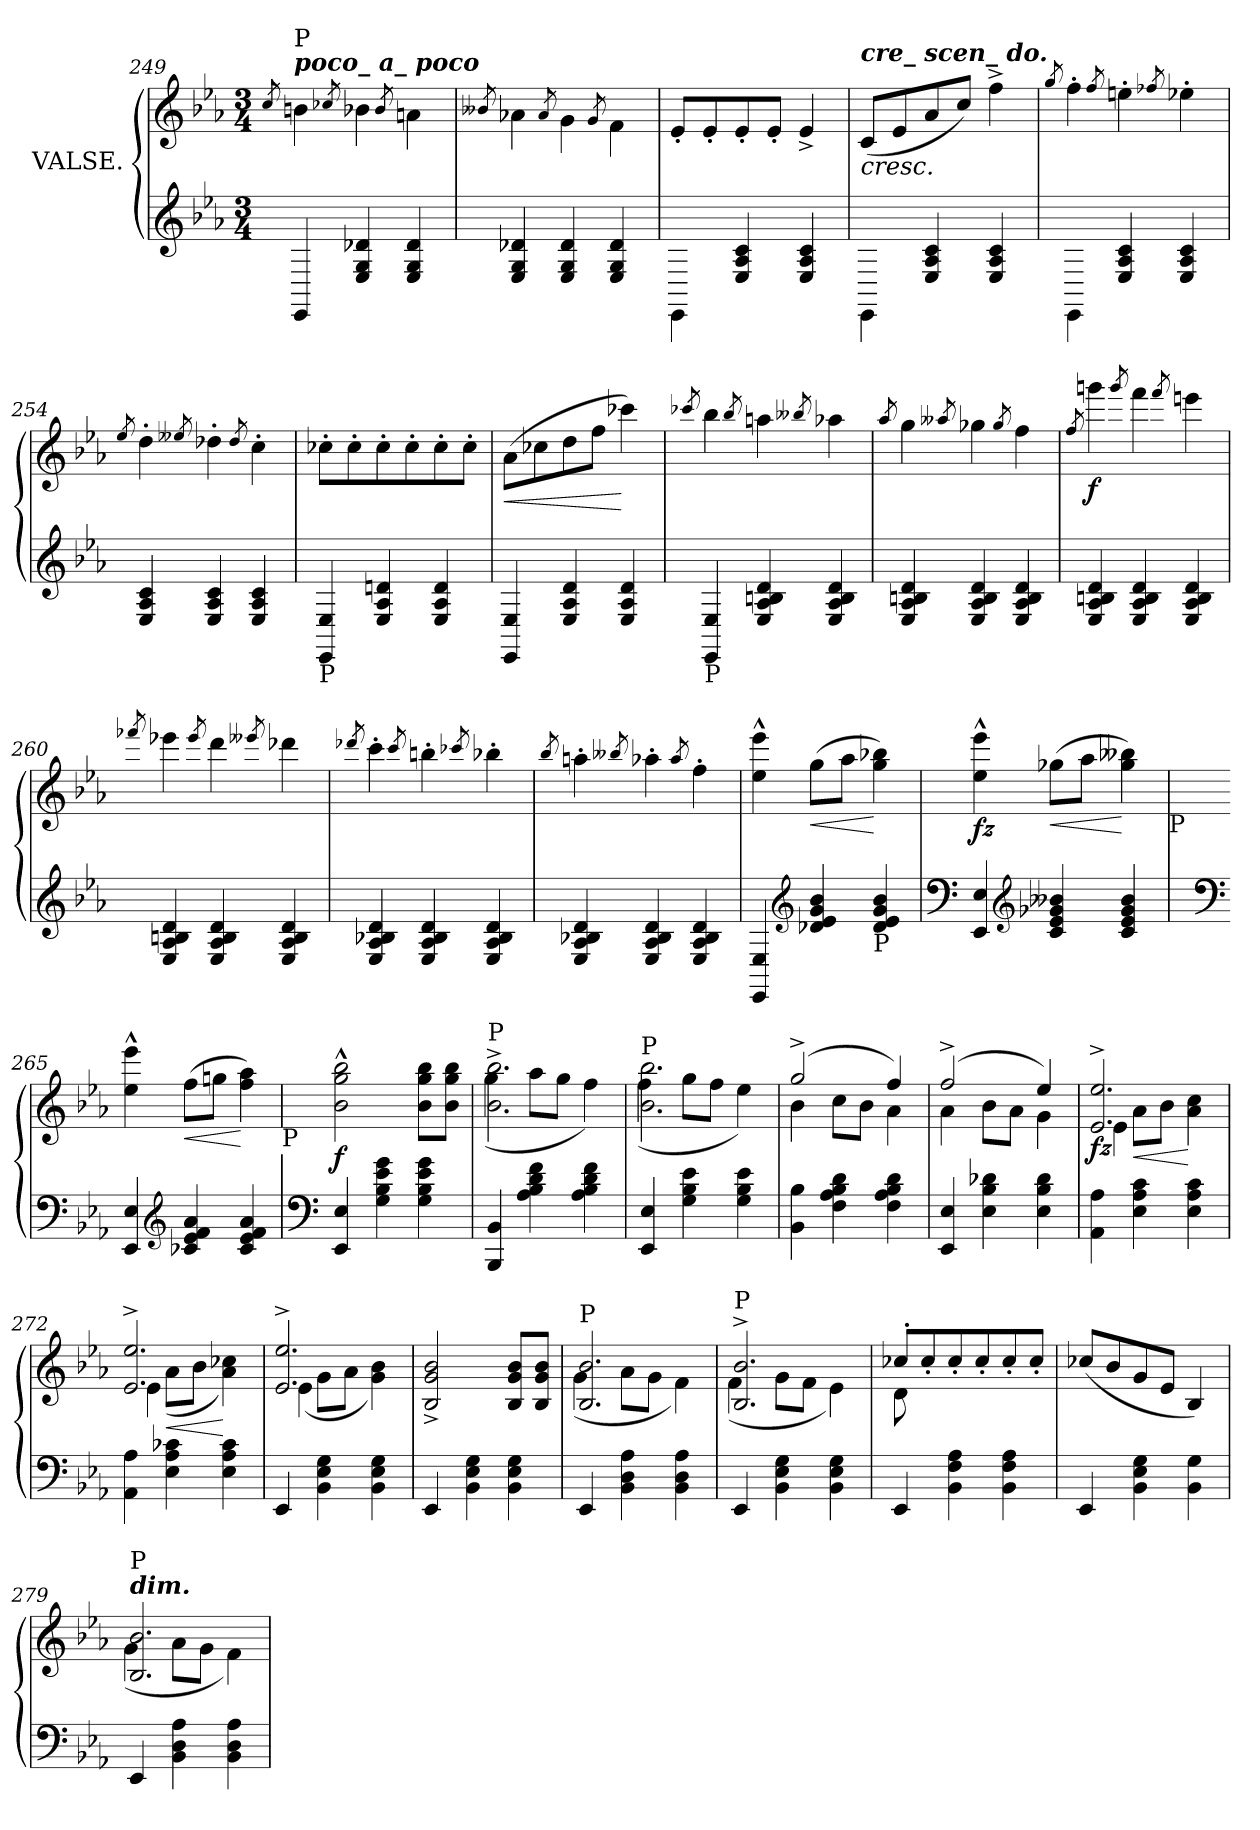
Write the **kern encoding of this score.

**kern	**kern	**dynam
*part1	*part1	*part1
*staff2	*staff1	*staff1/2
*I"VALSE.	*	*
*clefG2	*clefG2	*
*k[b-e-a-]	*k[b-e-a-]	*
*M3/4	*M3/4	*
=249	=249	=249
.	8qcc/	.
!	!LO:TX:a:Bi:t=poco_ a_ poco	!
!	!LO:TX:a:t=P	!
4EE-/	4bn\	.
.	8qcc-X/	.
4E-/ 4G/ 4d-X/	4b-X\	.
.	8qb-/	.
4E-/ 4G/ 4d-/	4an\	.
=250	=250	=250
.	8qb--X/	.
4E-/ 4G/ 4d-X/	4a-X\	.
.	8qa-/	.
4E-/ 4G/ 4d-/	4g\	.
.	8qg/	.
4E-/ 4G/ 4d-/	4f\	.
=251	=251	=251
4EE-\	8e-'/L	.
.	8e-'/	.
4E-/ 4A-/ 4c/	8e-'/	.
.	8e-'/J	.
4E-/ 4A-/ 4c/	4e-^/	.
!!LO:PB:g=z
=252	=252	=252
!	!LO:TX:a:Bi:t=cre_ scen_ do.	!
!	!	!LO:HP:b
4EE-\	(<8c/L	<
.	8e-/	.
4E-/ 4A-/ 4c/	8a-/	.
.	8cc/J)	.
4E-/ 4A-/ 4c/	4ff^\	.
=253	=253	=253
.	8qgg/	.
4EE-\	4ff'\	.
.	8qff/	.
4E-/ 4A-/ 4c/	4een'\	.
.	8qff-X/	.
4E-/ 4A-/ 4c/	4ee-X'\	.
=254	=254	=254
.	8qee-/	.
4E-/ 4A-/ 4c/	4dd'\	.
.	8qee--X/	.
4E-/ 4A-/ 4c/	4dd-X'\	.
.	8qdd-/	.
4E-/ 4A-/ 4c/	4cc'\	.
=255	=255	=255
!LO:TX:b:t=P	!	!
4EE-/ 4E-/	8cc-X'\L	.
.	8cc-'\	.
4E-/ 4A-/ 4dn/	8cc-'\	.
.	8cc-'\	.
4E-/ 4A-/ 4d/	8cc-'\	.
.	8cc-'\J	.
=256	=256	=256
!	!	!LO:HP:b
4EE-/ 4E-/	(>8a-\L	<
.	8cc-X\	.
4E-/ 4A-/ 4d/	8dd\	.
.	8ff\J	.
4E-/ 4A-/ 4d/	4ccc-X\)	[
=257	=257	=257
.	8qccc-X/	.
!LO:TX:b:t=P	!	!
4EE-/ 4E-/	4bb-\	.
.	8qbb-/	.
4E-/ 4A-/ 4Bn/ 4d/	4aan\	.
.	8qbb--X/	.
4E-/ 4A-/ 4B/ 4d/	4aa-X\	.
!!LO:LB:g=z
=258	=258	=258
.	8qaa-/	.
4E-/ 4A-/ 4Bn/ 4d/	4gg\	.
.	8qaa--X/	.
4E-/ 4A-/ 4B/ 4d/	4gg-X\	.
.	8qgg-/	.
4E-/ 4A-/ 4B/ 4d/	4ff\	[
=259	=259	=259
.	8qff/	.
!	!	!LO:DY:b
4E-/ 4A-/ 4Bn/ 4d/	4gggn\	f
.	8qggg/	.
4E-/ 4A-/ 4B/ 4d/	4fff\	.
.	8qfff/	.
4E-/ 4A-/ 4B/ 4d/	4eeen\	.
=260	=260	=260
.	8qfff-X/	.
4E-/ 4A-/ 4Bn/ 4d/	4eee-X\	.
.	8qeee-/	.
4E-/ 4A-/ 4B/ 4d/	4ddd\	.
.	8qeee--X/	.
4E-/ 4A-/ 4B/ 4d/	4ddd-X\	.
=261	=261	=261
.	8qddd-X/	.
4E-/ 4A-/ 4B-X/ 4d/	4ccc'\	.
.	8qccc/	.
4E-/ 4A-/ 4B-/ 4d/	4bbn'\	.
.	8qccc-X/	.
4E-/ 4A-/ 4B-/ 4d/	4bb-X'\	.
!!LO:LB:g=z
=262	=262	=262
.	8qbb-/	.
4E-/ 4A-/ 4B-X/ 4d/	4aan'\	.
.	8qbb--X/	.
4E-/ 4A-/ 4B-/ 4d/	4aa-X'\	.
.	8qaa-/	.
4E-/ 4A-/ 4B-/ 4d/	4ff'\	.
=263	=263	=263
4EE-/ 4E-/	4ee-\^^ 4eee-\^^	.
*clefG2	*	*
!	!	!LO:HP:b
4d-X/ 4e-/ 4g/ 4b-/	(>8gg\L	<
.	8aa-\J	.
!LO:TX:b:t=P	!	!
4d-/ 4e-/ 4g/ 4b-/	4gg\ 4bb-X\)	[
=264	=264	=264
*clefF4	*	*
!	!	!LO:DY:b
4EE-/ 4E-/	4ee-\^^ 4eee-\^^	fz
*clefG2	*	*
!	!	!LO:HP:b
4c/ 4e-/ 4g-X/ 4b--X/	(>8gg-X\L	<
.	8aa-\J	.
4c/ 4e-/ 4g-/ 4b--/	4gg-\ 4bb--X\)	[
!	!LO:TX:b:t=P	!
=265	=265	=265
*clefF4	*	*
4EE-/ 4E-/	4ee-\^^ 4eee-\^^	.
*clefG2	*	*
!	!	!LO:HP:b
4c-X/ 4e-/ 4f/ 4a-/	(>8ff\L	<
.	8ggn\J	.
4c-/ 4e-/ 4f/ 4a-/	4ff\ 4aa-\)	[
!	!LO:TX:b:t=P	!
=266	=266	=266
*clefF4	*	*
!	!	!LO:DY:b
4EE-/ 4E-/	2b-\^^ 2gg\^^ 2bb-\^^	f
4G\ 4B-\ 4e-\ 4g\	.	.
4G\ 4B-\ 4e-\ 4g\	8b-\ 8gg\ 8bb-\L	.
.	8b-\ 8gg\ 8bb-\J	.
!!LO:LB:g=z
=267	=267	=267
*	*^	*
!	!LO:TX:a:t=P	!	!
4BBB-/ 4BB-/	2.b-\^ 2.bb-\^	(>4gg\	.
4A-\ 4B-\ 4d\ 4f\	.	8aa-\L	.
.	.	8gg\J	.
4A-\ 4B-\ 4d\ 4f\	.	4ff\)	.
=268	=268	=268	=268
!	!LO:TX:a:t=P	!	!
4EE-/ 4E-/	2.b-\ 2.bb-\	(>4ff\	.
4G\ 4B-\ 4e-\	.	8gg\L	.
.	.	8ff\J	.
4G\ 4B-\ 4e-\	.	4ee-\)	.
=269	=269	=269	=269
4BB-\ 4B-\	(>2gg^/	4b-\	.
4F\ 4A-\ 4B-\ 4d\	.	8cc\L	.
.	.	8b-\J	.
4F\ 4A-\ 4B-\ 4d\	4ff/)	4a-\	.
=270	=270	=270	=270
4EE-/ 4E-/	(>2ff^/	4a-\	.
4E-\ 4B-\ 4d-X\	.	8b-\L	.
.	.	8a-\J	.
4E-\ 4B-\ 4d-\	4ee-/)	4g\	.
=271	=271	=271	=271
!	!	!	!LO:DY:b
4AA-\ 4A-\	2.e-/^ 2.ee-/^	4e-\	fz
!	!	!	!LO:HP:b
4E-\ 4A-\ 4c\	.	8a-\L	<
.	.	8b-\J	.
4E-\ 4A-\ 4c\	.	4a-\ 4cc\	[
=272	=272	=272	=272
4AA-\ 4A-\	2.e-/^ 2.ee-/^	4e-\	.
!	!	!	!LO:HP:b
4E-\ 4A-\ 4c-X\	.	(>8a-\L	<
.	.	8b-\J	.
4E-\ 4A-\ 4c-\	.	4a-\ 4cc-X\)	[
=273	=273	=273	=273
4EE-/	2.e-/^ 2.ee-/^	(>4e-\	.
4BB-\ 4E-\ 4G\	.	8g\L	.
.	.	8a-\J	.
4BB-\ 4E-\ 4G\	.	4g\ 4b-\)	.
*	*v	*v	*
!!LO:LB:g=z
=274	=274	=274
4EE-/	2B-/^ 2g/^ 2b-/^	.
4BB-\ 4E-\ 4G\	.	.
4BB-\ 4E-\ 4G\	8B-/ 8g/ 8b-/L	.
.	8B-/ 8g/ 8b-/J	.
=275	=275	=275
*	*^	*
!	!LO:TX:a:t=P	!	!
4EE-/	2.B-/ 2.b-/	(>4g\	.
4BB-\ 4D\ 4A-\	.	8a-\L	.
.	.	8g\J	.
4BB-\ 4D\ 4A-\	.	4f\)	.
=276	=276	=276	=276
!	!LO:TX:a:t=P	!	!
4EE-/	2.B-/^ 2.b-/^	(>4f\	.
4BB-\ 4E-\ 4G\	.	8g\L	.
.	.	8f\J	.
4BB-\ 4E-\ 4G\	.	4e-\)	.
=277	=277	=277	=277
4EE-/	8cc-X'/L	8d\	.
.	8cc-'/	8ryy	.
4BB-\ 4F\ 4A-\	8cc-'/	2ryy	.
.	8cc-'/	.	.
4BB-\ 4F\ 4A-\	8cc-'/	.	.
.	8cc-'/J	.	.
*	*v	*v	*
=278	=278	=278
4EE-/	(<8cc-X/L	.
.	8b-/	.
4BB-\ 4E-\ 4G\	8g/	.
.	8e-/J	.
4BB-\ 4G\	4B-/)	.
=279	=279	=279
*	*^	*
!	!LO:TX:a:Bi:t=dim.	!	!
!	!LO:TX:a:t=P	!	!
4EE-/	2.B-/ 2.b-/	(>4g\	.
4BB-\ 4D\ 4A-\	.	8a-\L	.
.	.	8g\J	.
4BB-\ 4D\ 4A-\	.	4f\)	.
*	*v	*v	*
=	=	=
*-	*-	*-
